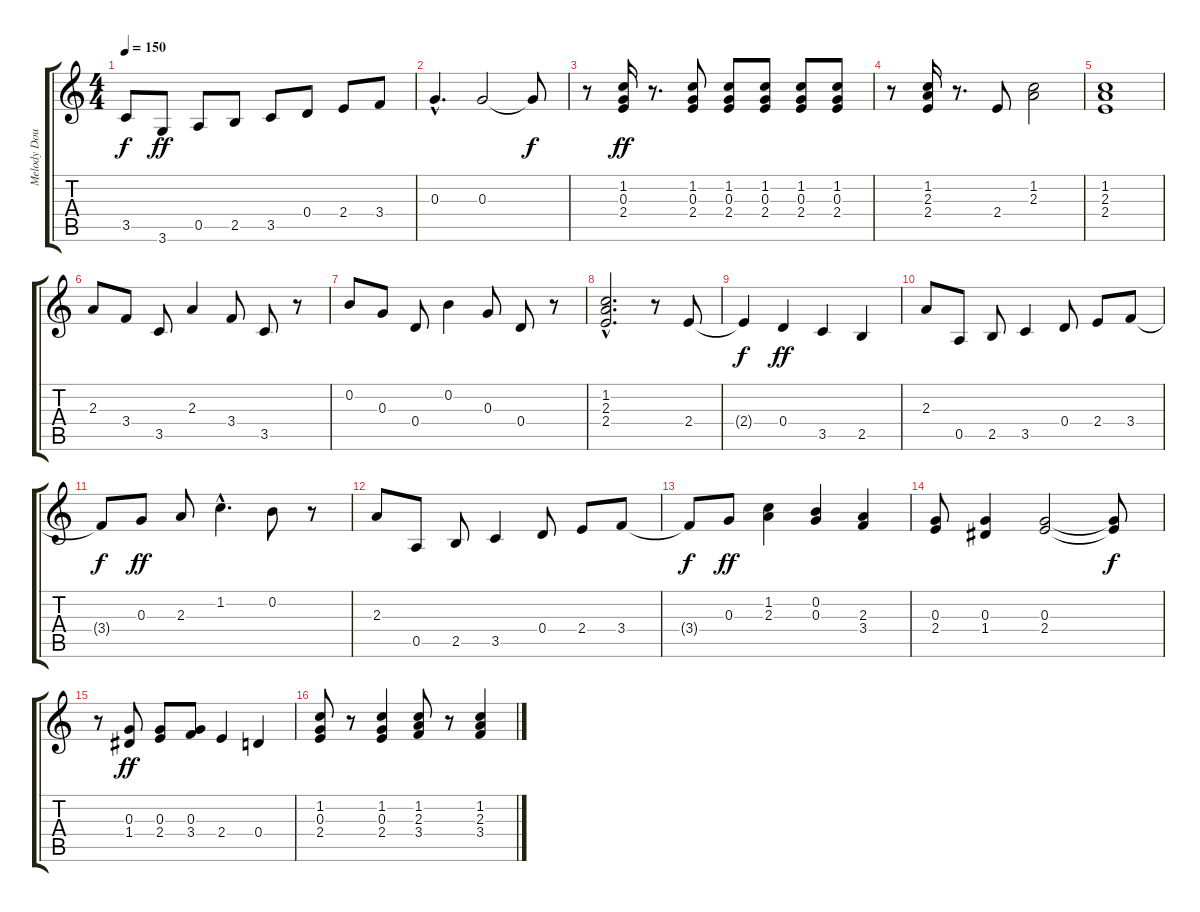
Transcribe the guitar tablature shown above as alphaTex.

\track ("Melody Double" "Melody Dou") {instrument electricguitarmuted}
\staff {score tabs}
\tuning (E4 B3 G3 D3 A2 E2) {hide}
\ts (4 4)
\tempo 150
\clef g2
\ks c
3.5{t}.8{dy f} 3.6.8{dy ff} 0.5.8 2.5.8 3.5.8 0.4.8 2.4.8 3.4.8 |
0.3{hac}.4{d} 0.3.2 0.3{t}.8{dy f} |
r.8 (1.2 0.3 2.4).16{dy ff} r.8{d} (1.2 0.3 2.4).8 (1.2 0.3 2.4).8 (1.2 0.3 2.4).8 (1.2 0.3 2.4).8 (1.2 0.3 2.4).8 |
r.8 (1.2 2.3 2.4).16 r.8{d} 2.4.8 (1.2 2.3).2 |
(1.2 2.3 2.4).1 |
2.3.8 3.4.8 3.5.8 2.3.4 3.4.8 3.5.8 r.8 |
0.2.8 0.3.8 0.4.8 0.2.4 0.3.8 0.4.8 r.8 |
(1.2{hac} 2.3{hac} 2.4{hac}).2{d} r.8 2.4.8 |
2.4{t}.4{dy f} 0.4.4{dy ff} 3.5.4 2.5.4 |
2.3.8 0.5.8 2.5.8 3.5.4 0.4.8 2.4.8 3.4.8 |
3.4{t}.8{dy f} 0.3.8{dy ff} 2.3.8 1.2{hac}.4{d} 0.2.8 r.8 |
2.3.8 0.5.8 2.5.8 3.5.4 0.4.8 2.4.8 3.4.8 |
3.4{t}.8{dy f} 0.3.8{dy ff} (1.2 2.3).4 (0.2 0.3).4 (2.3 3.4).4 |
(0.3 2.4).8 (0.3 1.4).4 (0.3 2.4).2 (0.3{t} 2.4{t}).8{dy f} |
r.8 (0.3 1.4).8{dy ff} (0.3 2.4).8 (0.3 3.4).8 2.4.4 0.4.4 |
(1.2 0.3 2.4).8 r.8 (1.2 0.3 2.4).4 (1.2 2.3 3.4).8 r.8 (1.2 2.3 3.4).4
